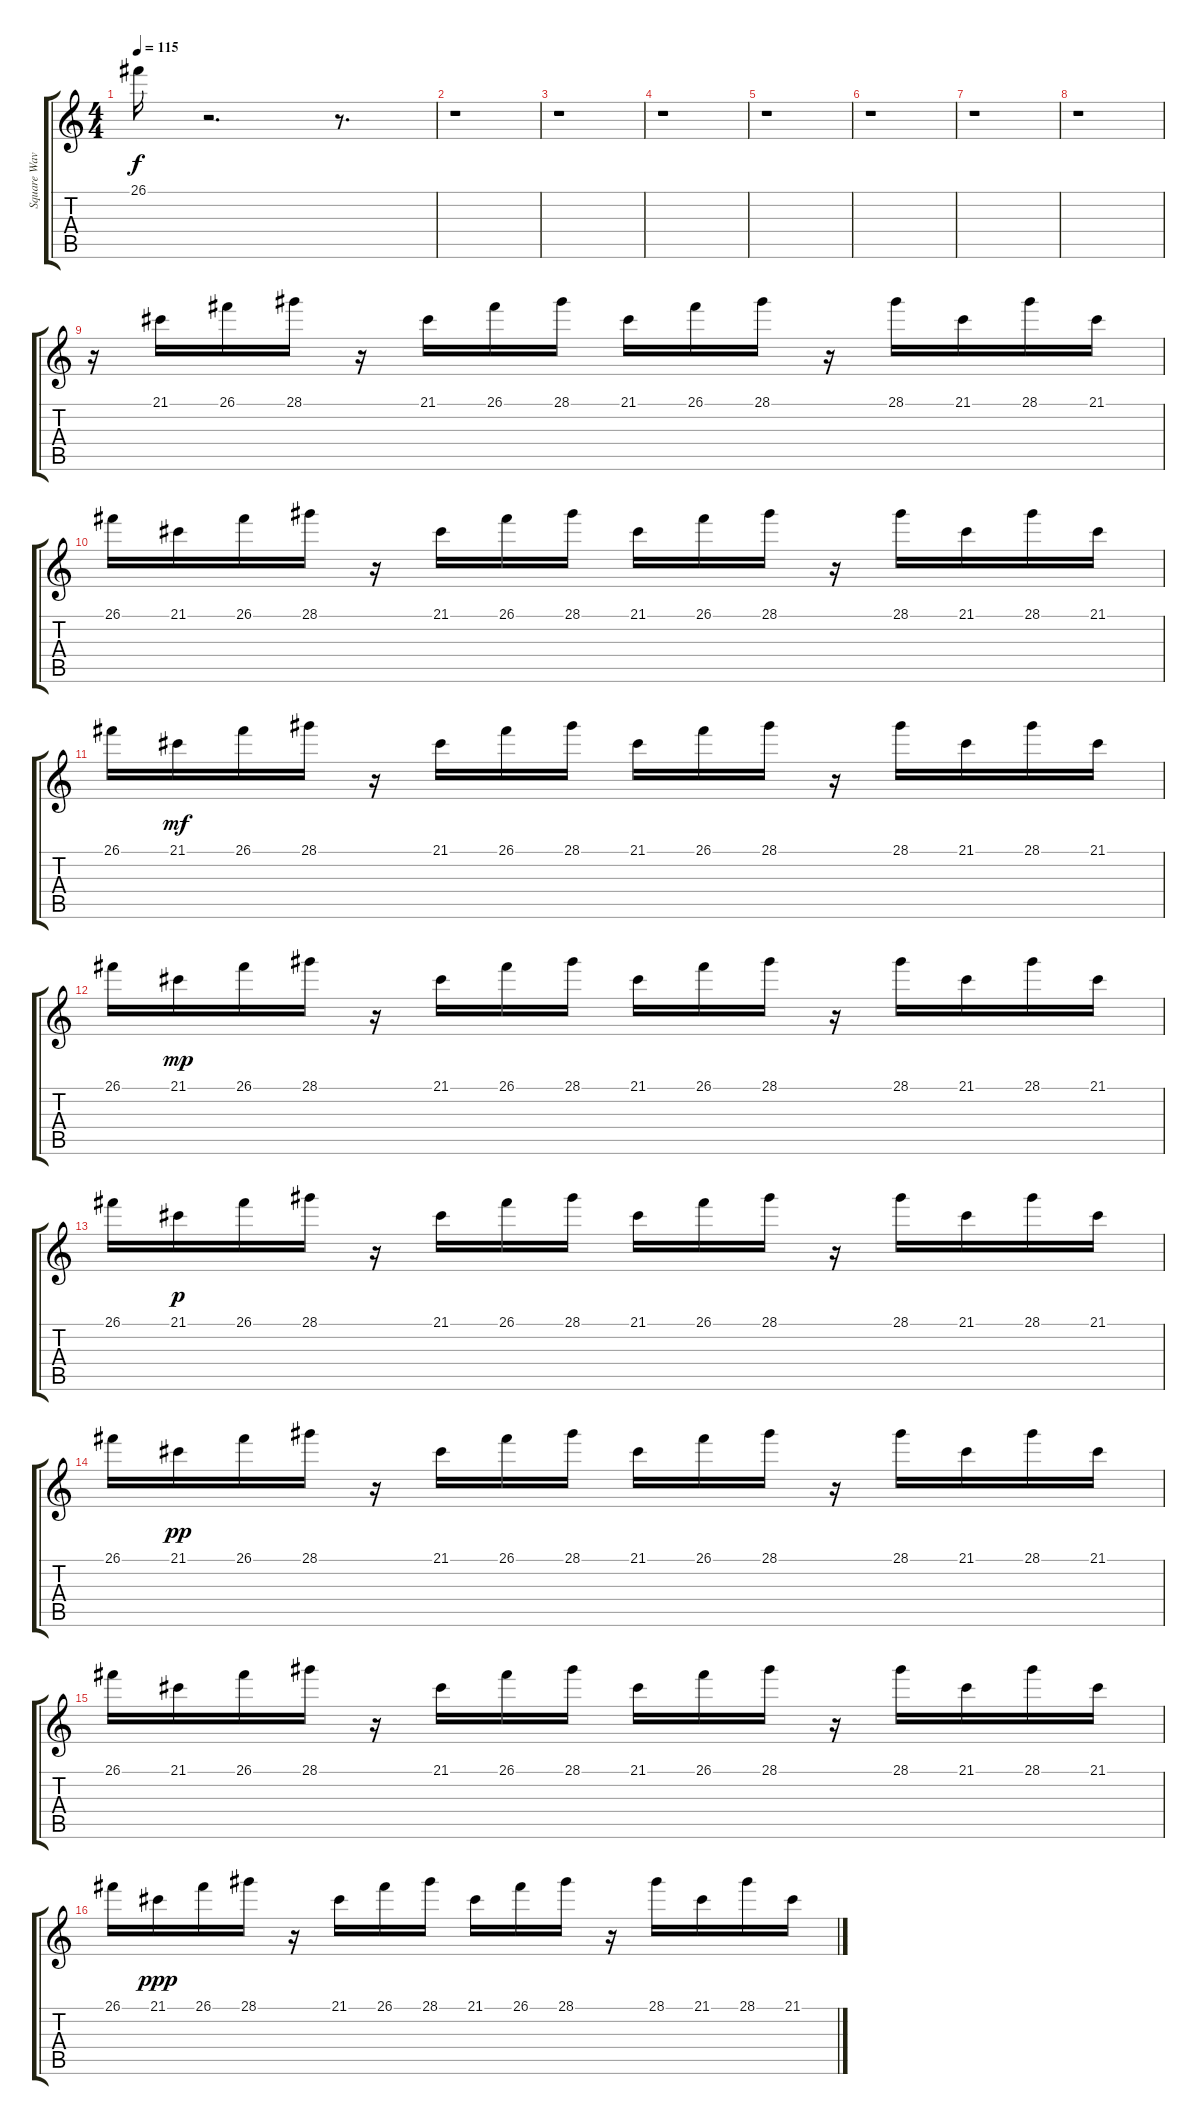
\track ("Square Wave (echo)" "Square Wav") {instrument lead1square}
\staff {score tabs}
\tuning (E4 B3 G3 D3 A2 E2) {hide}
\ts (4 4)
\tempo 115
\clef g2
\ks c
26.1.16{dy f} r.2{d} r.8{d} |
r.1 |
r.1 |
r.1 |
r.1 |
r.1 |
r.1 |
r.1 |
r.16 21.1.16 26.1.16 28.1.16 r.16 21.1.16 26.1.16 28.1.16 21.1.16 26.1.16 28.1.16 r.16 28.1.16 21.1.16 28.1.16 21.1.16 |
26.1.16 21.1.16 26.1.16 28.1.16 r.16 21.1.16 26.1.16 28.1.16 21.1.16 26.1.16 28.1.16 r.16 28.1.16 21.1.16 28.1.16 21.1.16 |
26.1.16 21.1.16{dy mf} 26.1.16 28.1.16 r.16 21.1.16 26.1.16 28.1.16 21.1.16 26.1.16 28.1.16 r.16 28.1.16 21.1.16 28.1.16 21.1.16 |
26.1.16 21.1.16{dy mp} 26.1.16 28.1.16 r.16 21.1.16 26.1.16 28.1.16 21.1.16 26.1.16 28.1.16 r.16 28.1.16 21.1.16 28.1.16 21.1.16 |
26.1.16 21.1.16{dy p} 26.1.16 28.1.16 r.16 21.1.16 26.1.16 28.1.16 21.1.16 26.1.16 28.1.16 r.16 28.1.16 21.1.16 28.1.16 21.1.16 |
26.1.16 21.1.16{dy pp} 26.1.16 28.1.16 r.16 21.1.16 26.1.16 28.1.16 21.1.16 26.1.16 28.1.16 r.16 28.1.16 21.1.16 28.1.16 21.1.16 |
26.1.16 21.1.16 26.1.16 28.1.16 r.16 21.1.16 26.1.16 28.1.16 21.1.16 26.1.16 28.1.16 r.16 28.1.16 21.1.16 28.1.16 21.1.16 |
26.1.16 21.1.16{dy ppp} 26.1.16 28.1.16 r.16 21.1.16 26.1.16 28.1.16 21.1.16 26.1.16 28.1.16 r.16 28.1.16 21.1.16 28.1.16 21.1.16
